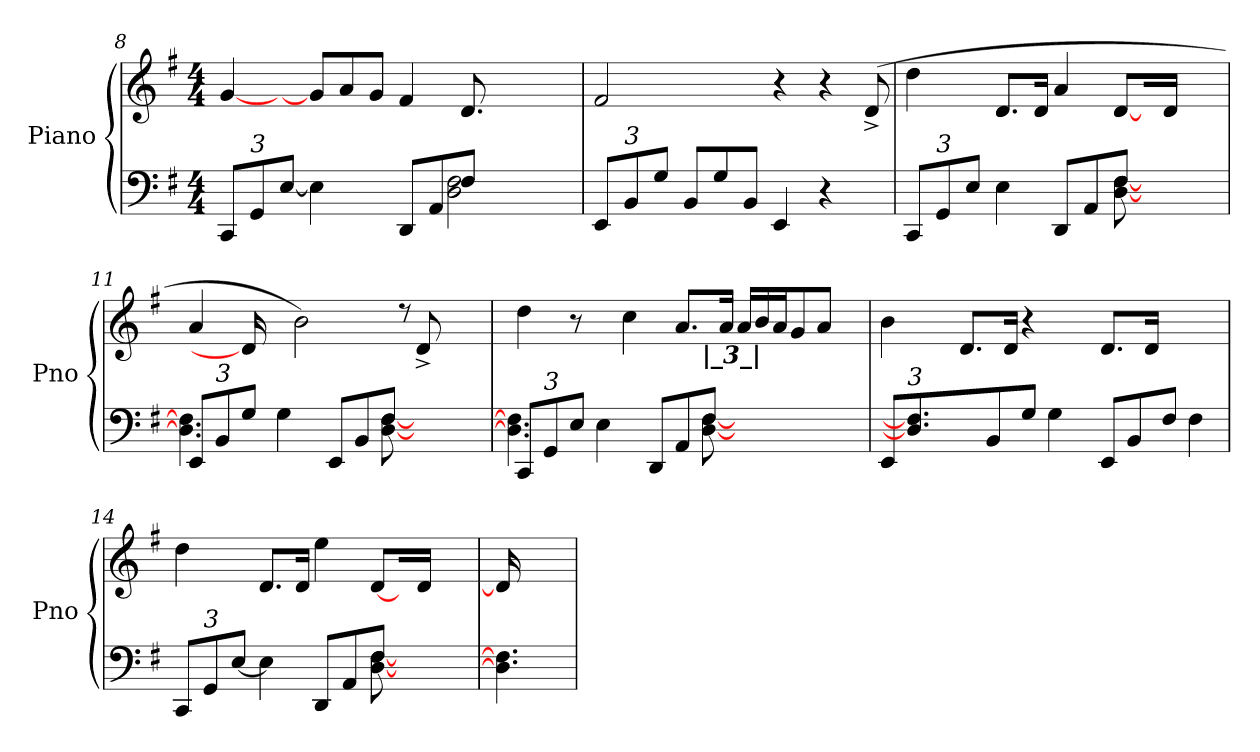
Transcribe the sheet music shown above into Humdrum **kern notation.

**kern	**kern
*part1	*part1
*staff2	*staff1
*I"Piano	*
*I'Pno	*
*clefF4	*clefG2
*k[f#]	*k[f#]
*M4/4	*M4/4
=8	=8
*^	*
8CC/L	1ryy	[4g/
!LO:TX:a:i:t=3	!	!
8GG/	.	.
[8E/J	.	8ryy
4E\]	.	8g/L]
.	.	8a/
8ryy	.	8g/J
8DD/L	.	4f#/
8AA/	.	.
8F#/J	2D\ 2F#\	8.d/
4.ryy	.	.
.	.	4.ryy
16ryy	16ryy	.
*v	*v	*
!!LO:LB:g=z
=9	=9
8EE/L	2f#/
!LO:TX:a:i:t=3	!
8BB/	.
8G/J	.
8BB/L	.
8G/	4ryy
8BB/J	.
4EE/	4r
4r	4r
8ryy	(8d^/
=10	=10
*^	*
8CC/L	2..ryy	4dd\
!LO:TX:a:i:t=3	!	!
8GG/	.	.
8E/J	.	8ryy
4E\	.	8.d/L
.	.	16d/Jk
8DD/L	.	4a/
8AA/	.	.
8F#/J	[8D\ [8F#\	[8d/L
4.ryy	4.ryy	16ryy
.	.	16d/Jk
.	.	4ryy
=11	=11	=11
*	*	*^
8EE/L	4.D\] 4.F#\]	4a/	1ryy
!LO:TX:a:i:t=3	!	!	!
8BB/	.	.	.
8G/J	.	16d/L]	.
.	.	8ryy	.
4G\	2ryy	.	.
.	.	2b\)	.
8EE/L	.	.	.
8BB/	.	.	.
8F#/J	[8D\ [8F#\	.	.
.	.	8r	.
8ryy	4.ryy	.	8d^/
.	.	16ryy	.
4ryy	.	4ryy	4ryy
=12	=12	=12	=12
8CC/L	4.D\] 4.F#\]	4dd\	2..ryy
!LO:TX:a:i:t=3	!	!	!
8GG/	.	.	.
8E/J	.	8r	.
4E\	2ryy	8ryy	.
.	.	4cc\	.
8DD/L	.	.	.
8AA/	.	8.a/L	.
!	!	!	!LO:TX:b:Bi:t=|_3_|
8F#/J	[8D\ [8F#\	.	2ryy
.	.	16a/Jk	.
4.ryy	8ryy	16a/LL	.
.	.	16b/	.
.	4.ryy	16a/J	.
.	.	8g/	.
.	.	8a/J	.
8ryy	.	.	8ryy
.	.	16ryy	.
*v	*v	*	*
*	*v	*v
!!LO:LB:g=z
=13	=13
8EE/L	4b\
!LO:TX:a:i:t=3	!
4.D\] 4.F#\]	.
.	8ryy
.	8.d/L
8BB/	.
.	16d/Jk
8G/J	4r
4G\	.
.	8ryy
8EE/L	8.d/L
8BB/	.
.	16d/Jk
8F#/J	4.ryy
4F#\	.
=14	=14
*^	*
8CC/L	2..ryy	4dd\
!LO:TX:a:i:t=3	!	!
8GG/	.	.
[8E/J	.	8ryy
4E\]	.	8.d/L
.	.	16d/Jk
8DD/L	.	4ee\
8AA/	.	.
8F#/J	[8D\ [8F#\	[8d/L
4.ryy	4.ryy	16ryy
.	.	16d/Jk
.	.	4ryy
*v	*v	*
=15	=15
4.D\] 4.F#\]	16d/L]
.	4ryy
.	16ryy
=	=
*-	*-
